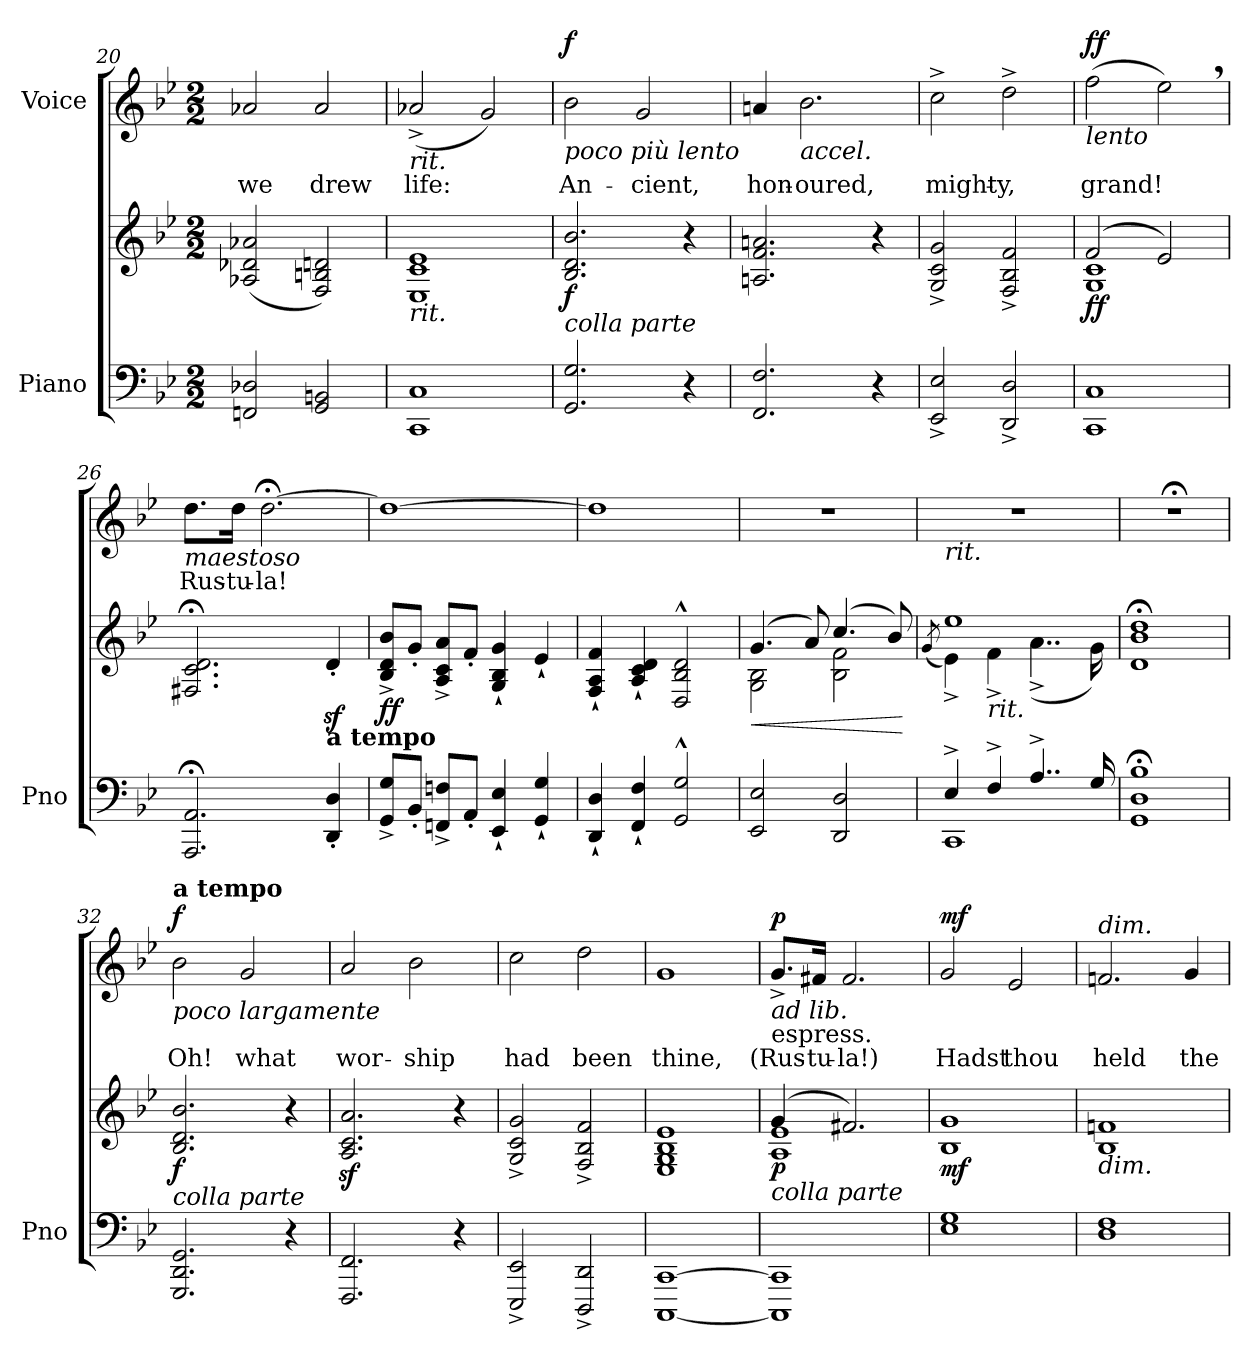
**kern	**kern	**dynam	**kern	**text	**dynam
*part2	*part2	*part2	*part1	*part1	*part1
*staff3	*staff2	*staff2/3	*staff1	*staff1	*staff1
*I"Piano	*	*	*I"Voice	*	*
*I'Pno	*	*	*	*	*
*clefF4	*clefG2	*	*clefG2	*	*
*k[b-e-]	*k[b-e-]	*	*k[b-e-]	*	*
*M2/2	*M2/2	*	*M2/2	*	*
=20	=20	=20	=20	=20	=20
!	!	!	!	!LO:LY:b	!
2FFn/ 2D-X/	(>2A-X/ 2d-X/ 2a-X/	.	2a-X/	we	.
!	!	!	!	!LO:LY:b	!
2GG/ 2BBn/	2F/ 2Bn/ 2dn/)	.	2a-/	drew	.
=21	=21	=21	=21	=21	=21
!	!	!	!LO:TX:b:i:t=rit.	!	!
!	!LO:TX:b:i:t=rit.	!	!	!	!
!	!	!	!	!LO:LY:b	!
1CC 1C	1E- 1c 1e-	.	(2a-X^>/	life:	.
.	.	.	2g/)	.	.
=22	=22	=22	=22	=22	=22
!	!	!	!LO:TX:b:i:t=poco più lento	!	!
!	!LO:TX:b:i:t=colla parte	!	!	!	!
!	!	!LO:DY:b	!	!LO:LY:b	!LO:DY:a
2.GG/ 2.G/	2.B-/ 2.d/ 2.b-/	f	2b-\	An-	f
!	!	!	!	!LO:LY:b	!
.	.	.	2g/	-cient,	.
4r	4r	.	.	.	.
=23	=23	=23	=23	=23	=23
!	!	!	!	!LO:LY:b	!
2.FF/ 2.F/	2.An/ 2.f/ 2.an/	.	4an/	hon-	.
!	!	!	!LO:TX:b:i:t=accel.	!	!
!	!	!	!	!LO:LY:b	!
.	.	.	2.b-\	-oured,	.
4r	4r	.	.	.	.
!!LO:LB:g=z
=24	=24	=24	=24	=24	=24
!	!	!	!	!LO:LY:b	!
2EE-/^ 2E-/^	2G/^ 2c/^ 2g/^	.	2cc^\	might-	.
!	!	!	!	!LO:LY:b	!
2DD/^ 2D/^	2F/^ 2B-/^ 2f/^	.	2dd^\	-y,	.
=25	=25	=25	=25	=25	=25
*	*^	*	*	*	*
!	!	!	!	!LO:TX:b:i:t=lento	!	!
!	!	!	!LO:DY:b	!	!LO:LY:b	!LO:DY:a
1CC 1C	(2f/	1G 1c	ff	(2ff\	grand!	ff
.	2e-/)	.	.	2ee-,\)	.	.
*	*v	*v	*	*	*	*
=26	=26	=26	=26	=26	=26
!	!	!	!LO:TX:b:i:t=maestoso	!	!
!	!	!	!	!LO:LY:b	!
2.AAA/;< 2.AA/;<	2.F#X/;< 2.c/;< 2.d/;<	.	8.dd\L	Rus-	.
!	!	!	!	!LO:LY:b	!
.	.	.	16dd\Jk	-tu-	.
!	!	!	!	!LO:LY:b	!
.	.	.	[2.dd;<\	-la!	.
!	!LO:TX:b:B:t=a tempo	!	!	!	!
4DD/' 4D/'	4dz<'/	.	.	.	.
=27	=27	=27	=27	=27	=27
!	!	!LO:DY:b	!	!	!
8GG/^> 8G/^>L	8B-/^> 8d/^> 8b-/^>L	ff	1dd_	.	.
8BB-'</J	8g'/J	.	.	.	.
8FFn/^> 8Fn/^>L	8A/^> 8c/^> 8a/^>L	.	.	.	.
8AA'</J	8f'/J	.	.	.	.
4EE-/` 4E-/`	4G/` 4B-/` 4g/`	.	.	.	.
4GG/` 4G/`	4e-`/	.	.	.	.
=28	=28	=28	=28	=28	=28
4DD/` 4D/`	4F/` 4A/` 4f/`	.	1dd]	.	.
4FF/` 4F/`	4A/` 4c/` 4d/`	.	.	.	.
2GG/^^ 2G/^^	2D/^^ 2B-/^^ 2d/^^	.	.	.	.
!!LO:LB:g=z
=29	=29	=29	=29	=29	=29
!	!	!LO:HP:b	!	!	!
*	*^	*	*	*	*
2EE-/ 2E-/	(4.g/	2G\ 2B-\	<	1r	.	.
.	8a/)	.	.	.	.	.
2DD/ 2D/	(4.cc/	2B-\ 2f\	.	.	.	.
.	8b-/)	.	.	.	.	.
*	*v	*v	*	*	*	*
.	.	[	.	.	.
=30	=30	=30	=30	=30	=30
*	*^	*	*	*	*
.	.	(8qg/	.	.	.	.
*^	*	*	*	*	*	*
!	!	!	!	!	!LO:TX:b:i:t=rit.	!	!
4E-^/	1CC	1ee-	4e-^\)	.	1r	.	.
!	!	!	!LO:TX:b:i:t=rit.	!	!	!	!
4F^/	.	.	4f^\	.	.	.	.
4..A^/	.	.	(4..a^\	.	.	.	.
16G/	.	.	16g\)	.	.	.	.
*v	*v	*	*	*	*	*	*
*	*v	*v	*	*	*	*
=31	=31	=31	=31	=31	=31
1GG;< 1D;< 1B-;<	1d;< 1b-;< 1dd;<	.	1r;<	.	.
=32	=32	=32	=32	=32	=32
!	!	!	!LO:TX:a:B:t=a tempo	!	!
!	!	!	!LO:TX:b:i:t=poco largamente	!	!
!	!LO:TX:b:i:t=colla parte	!	!	!	!
!	!	!LO:DY:b	!	!LO:LY:b	!LO:DY:a
2.GGG/ 2.DD/ 2.GG/	2.B-/ 2.d/ 2.b-/	f	2b-\	Oh!	f
!	!	!	!	!LO:LY:b	!
.	.	.	2g/	what	.
4r	4r	.	.	.	.
=33	=33	=33	=33	=33	=33
!	!	!	!	!LO:LY:b	!
2.FFF/ 2.FF/	2.A/z< 2.c/z< 2.a/z<	.	2a/	wor-	.
!	!	!	!	!LO:LY:b	!
.	.	.	2b-\	-ship	.
4r	4r	.	.	.	.
=34	=34	=34	=34	=34	=34
!	!	!	!	!LO:LY:b	!
2EEE-/^ 2EE-/^	2G/^< 2c/^< 2g/^<	.	2cc\	had	.
!	!	!	!	!LO:LY:b	!
2DDD/^ 2DD/^	2F/^< 2B-/^< 2f/^<	.	2dd\	been	.
!!LO:PB:g=z
=35	=35	=35	=35	=35	=35
!	!	!	!	!LO:LY:b	!
[1CCC [1CC	1E- 1G 1B- 1e-	.	1g	thine,	.
=36	=36	=36	=36	=36	=36
*	*^	*	*	*	*
!	!	!	!	!LO:TX:b:i:t=ad lib.	!	!
!	!	!	!	!LO:TX:b:t=espress.	!	!
!	!LO:TX:b:i:t=colla parte	!	!	!	!	!
!	!	!	!LO:DY:b	!	!LO:LY:b	!LO:DY:a
1CCC] 1CC]	(4g/	1A 1e-	p	8.g^</L	(Rus-	p
!	!	!	!	!	!LO:LY:b	!
.	.	.	.	16f#X/Jk	-tu-	.
!	!	!	!	!	!LO:LY:b	!
.	2.f#X/)	.	.	2.f#/	-la!)	.
*	*v	*v	*	*	*	*
=37	=37	=37	=37	=37	=37
!	!	!LO:DY:b	!	!LO:LY:b	!LO:DY:a
1E- 1G	1B- 1g	mf	2g/	Hadst	mf
!	!	!	!	!LO:LY:b	!
.	.	.	2e-/	thou	.
=38	=38	=38	=38	=38	=38
!	!	!	!LO:TX:a:i:t=dim.	!	!
!	!LO:TX:b:i:t=dim.	!	!	!	!
!	!	!	!	!LO:LY:b	!
1D 1F	1B- 1fn	.	2.fn/	held	.
!	!	!	!	!LO:LY:b	!
.	.	.	4g/	the	.
=	=	=	=	=	=
*-	*-	*-	*-	*-	*-
